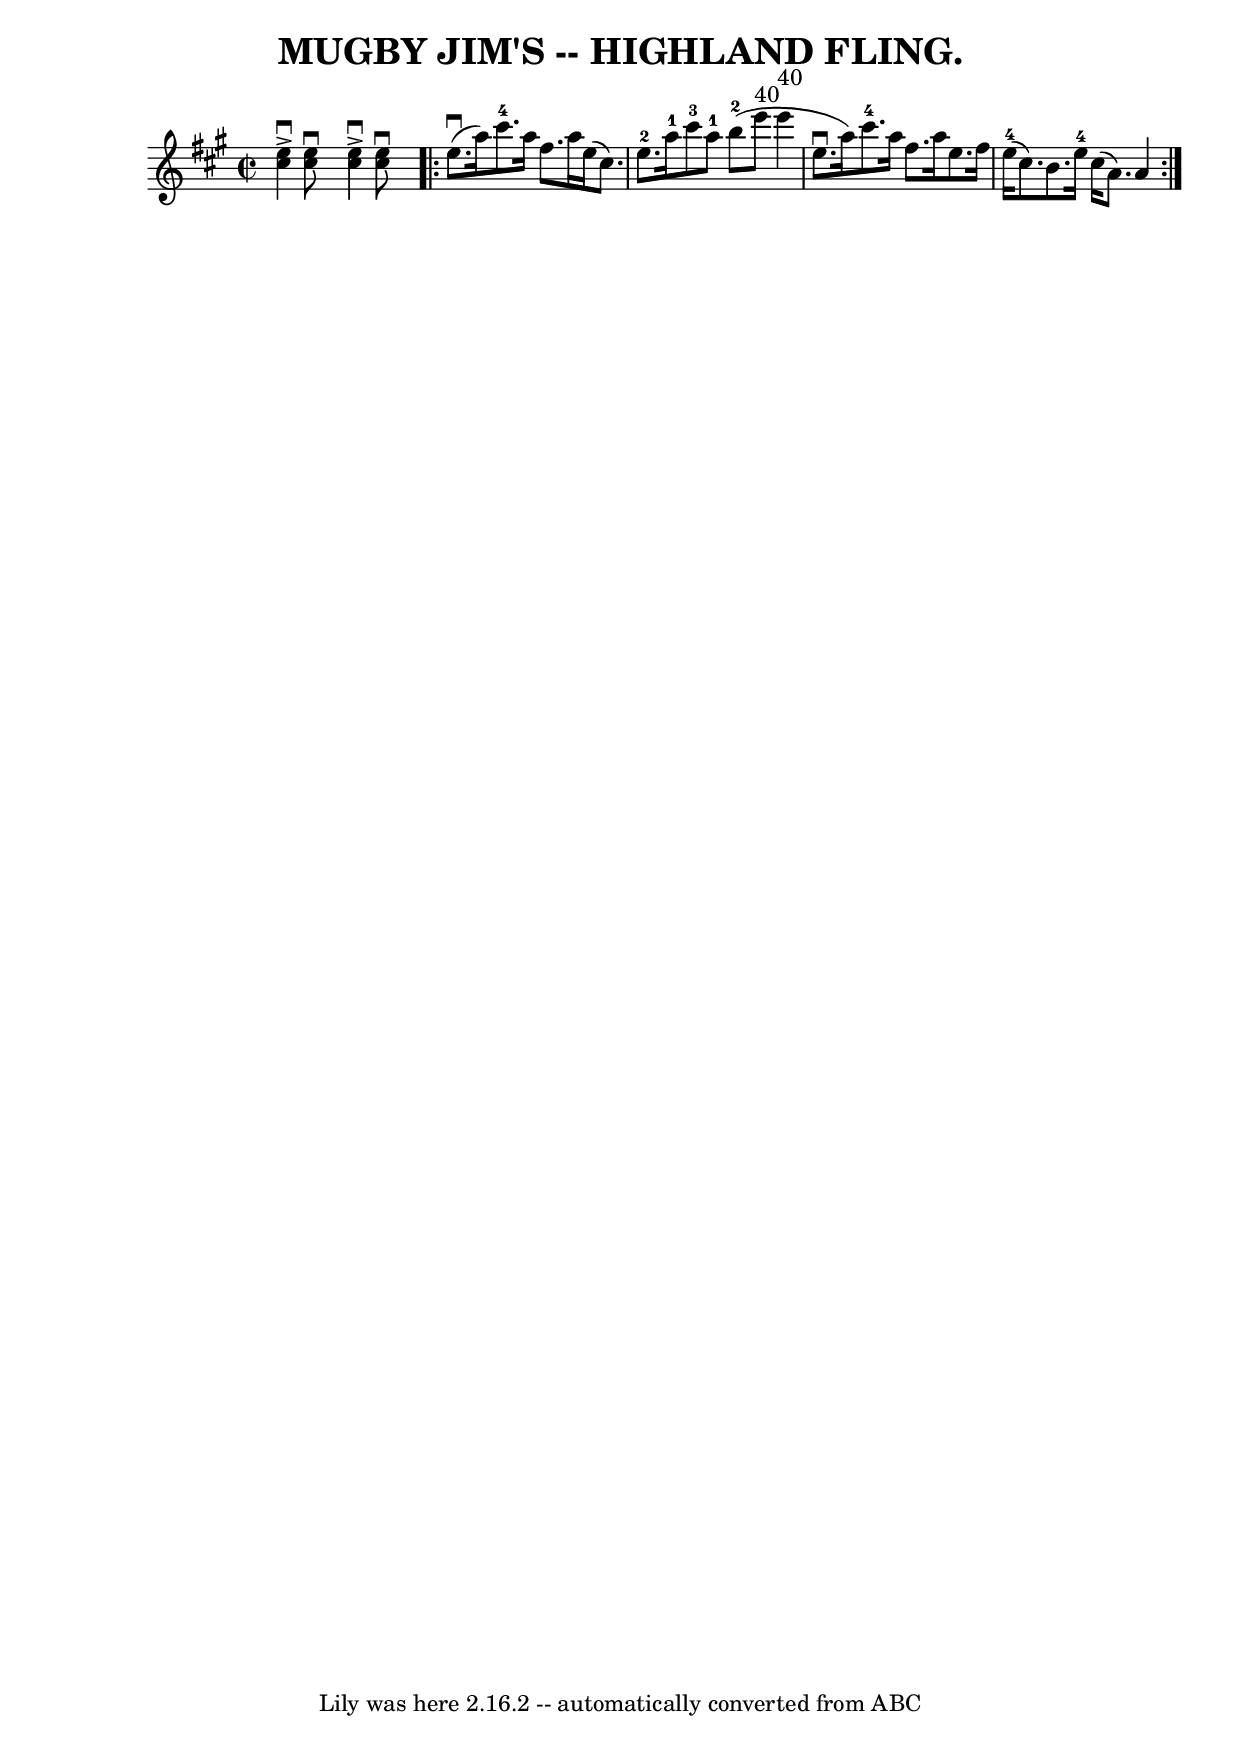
\version "2.7.40"
\include "Mammoth.ily"
\header {
	%% book = "Ryan's Mammoth Collection of Fiddle Tunes"
	crossRefNumber = "1"
	footnotes = ""
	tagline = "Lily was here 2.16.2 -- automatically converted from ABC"
	title = "MUGBY JIM'S -- HIGHLAND FLING."
}
voicedefault =  {


\override Staff.TimeSignature #'style = #'C
 \time 2/2 
\key a \major   << cis''4^\accent^\downbow e''4   >> <<   
cis''8^\downbow e''4   >>     << cis''4^\accent^\downbow e''4   >> <<   
cis''8^\downbow e''4   >>     \repeat volta 2 { e''8. (^\downbow a''16 
) cis'''8.-4 a''16 fis''8. a''16 e''16 (cis''8.)   
|
 e''8.-2 a''16-1 cis'''8-3 a''8-1 b''8-2(
 e'''8^"40" e'''4^"40"   |
 e''8. (^\downbow a''16)   
cis'''8.-4 a''16 fis''8. a''16 e''8. fis''16    |
     
e''16-4(cis''8.) b'8. e''16-4 cis''16 (a'8.) a'4    
}   
}

\score{
    <<

	\context Staff="default"
	{
	    \voicedefault 
	}

    >>
	\layout {
	}
	\midi {}
}
